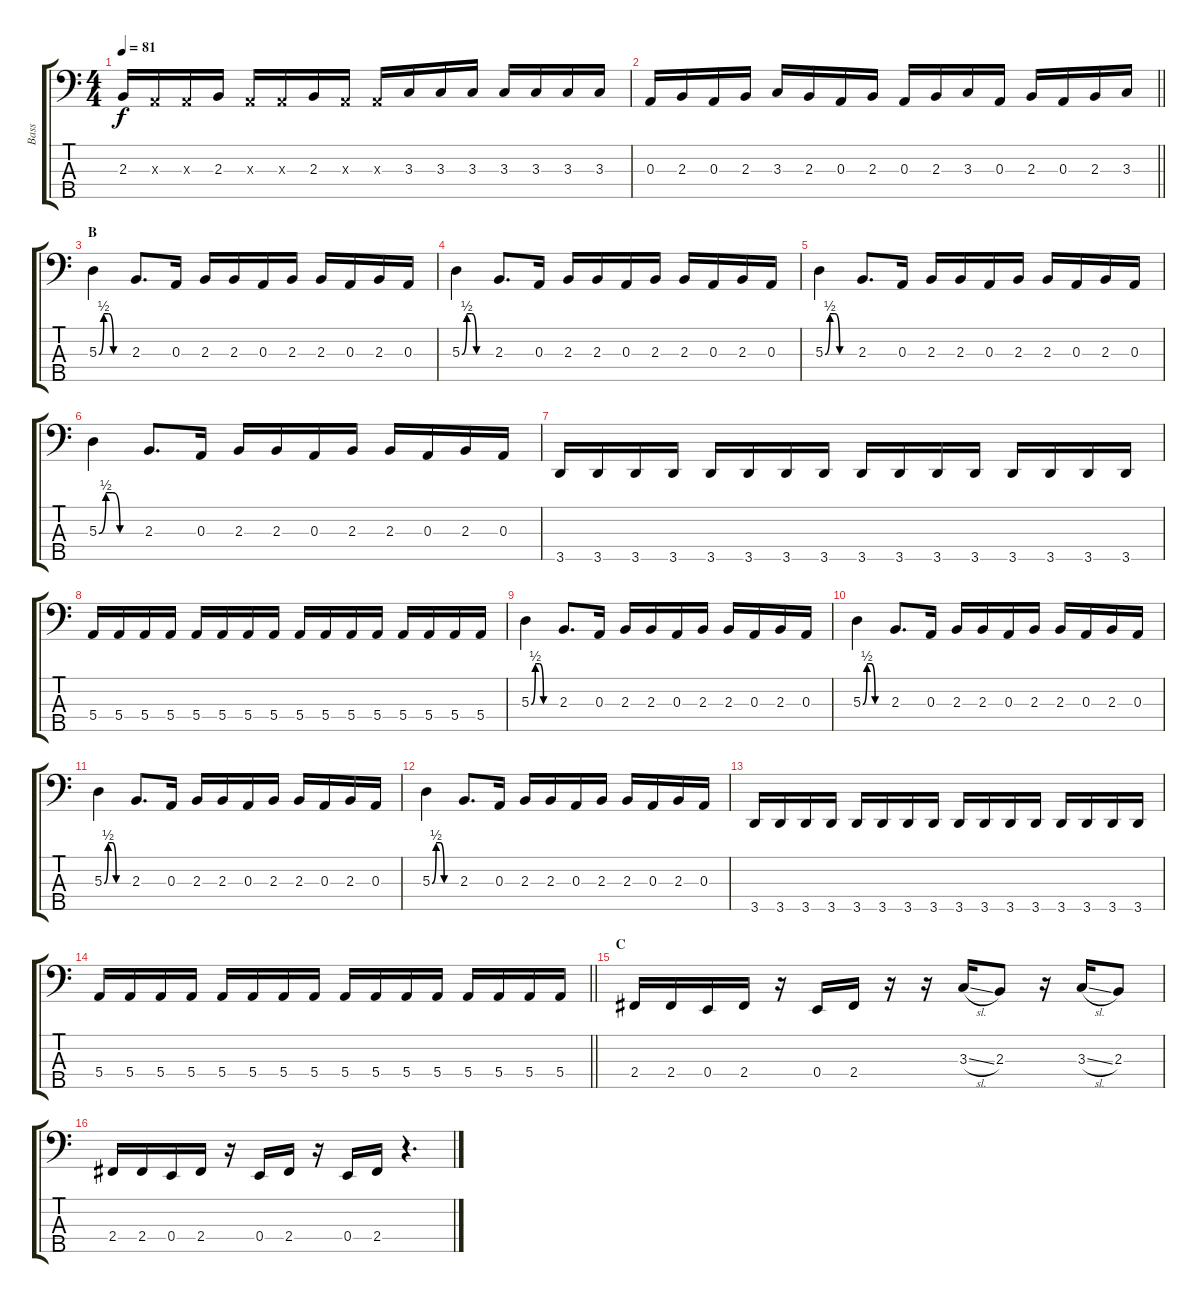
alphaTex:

\track ("Bass" "Bass") {instrument electricbassfinger}
\staff {score tabs}
\tuning (G2 D2 A1 E1 B0) {hide}
\ts (4 4)
\tempo 81
\clef f4
\ks c
2.3.16{dy f} 0.3{x}.16 0.3{x}.16 2.3.16 0.3{x}.16 0.3{x}.16 2.3.16 0.3{x}.16 0.3{x}.16 3.3.16 3.3.16 3.3.16 3.3.16 3.3.16 3.3.16 3.3.16 |
\barLineRight lightlight
0.3.16 2.3.16 0.3.16 2.3.16 3.3.16 2.3.16 0.3.16 2.3.16 0.3.16 2.3.16 3.3.16 0.3.16 2.3.16 0.3.16 2.3.16 3.3.16 |
\section ("" "B")
5.3{be (custom 0 0 10 2 20 2 30 0 60 0)}.4 2.3.8{d} 0.3.16 2.3.16 2.3.16 0.3.16 2.3.16 2.3.16 0.3.16 2.3.16 0.3.16 |
5.3{be (custom 0 0 10 2 20 2 30 0 60 0)}.4 2.3.8{d} 0.3.16 2.3.16 2.3.16 0.3.16 2.3.16 2.3.16 0.3.16 2.3.16 0.3.16 |
5.3{be (custom 0 0 10 2 20 2 30 0 60 0)}.4 2.3.8{d} 0.3.16 2.3.16 2.3.16 0.3.16 2.3.16 2.3.16 0.3.16 2.3.16 0.3.16 |
5.3{be (custom 0 0 10 2 20 2 30 0 60 0)}.4 2.3.8{d} 0.3.16 2.3.16 2.3.16 0.3.16 2.3.16 2.3.16 0.3.16 2.3.16 0.3.16 |
3.5.16 3.5.16 3.5.16 3.5.16 3.5.16 3.5.16 3.5.16 3.5.16 3.5.16 3.5.16 3.5.16 3.5.16 3.5.16 3.5.16 3.5.16 3.5.16 |
5.4.16 5.4.16 5.4.16 5.4.16 5.4.16 5.4.16 5.4.16 5.4.16 5.4.16 5.4.16 5.4.16 5.4.16 5.4.16 5.4.16 5.4.16 5.4.16 |
5.3{be (custom 0 0 10 2 20 2 30 0 60 0)}.4 2.3.8{d} 0.3.16 2.3.16 2.3.16 0.3.16 2.3.16 2.3.16 0.3.16 2.3.16 0.3.16 |
5.3{be (custom 0 0 10 2 20 2 30 0 60 0)}.4 2.3.8{d} 0.3.16 2.3.16 2.3.16 0.3.16 2.3.16 2.3.16 0.3.16 2.3.16 0.3.16 |
5.3{be (custom 0 0 10 2 20 2 30 0 60 0)}.4 2.3.8{d} 0.3.16 2.3.16 2.3.16 0.3.16 2.3.16 2.3.16 0.3.16 2.3.16 0.3.16 |
5.3{be (custom 0 0 10 2 20 2 30 0 60 0)}.4 2.3.8{d} 0.3.16 2.3.16 2.3.16 0.3.16 2.3.16 2.3.16 0.3.16 2.3.16 0.3.16 |
3.5.16 3.5.16 3.5.16 3.5.16 3.5.16 3.5.16 3.5.16 3.5.16 3.5.16 3.5.16 3.5.16 3.5.16 3.5.16 3.5.16 3.5.16 3.5.16 |
\barLineRight lightlight
5.4.16 5.4.16 5.4.16 5.4.16 5.4.16 5.4.16 5.4.16 5.4.16 5.4.16 5.4.16 5.4.16 5.4.16 5.4.16 5.4.16 5.4.16 5.4.16 |
\section ("" "C")
2.4.16 2.4.16 0.4.16 2.4.16 r.16 0.4.16 2.4.16 r.16 r.16 3.3{sl}.16 2.3.8 r.16 3.3{sl}.16 2.3.8 |
2.4.16 2.4.16 0.4.16 2.4.16 r.16 0.4.16 2.4.16 r.16 0.4.16 2.4.16 r.4{d}
